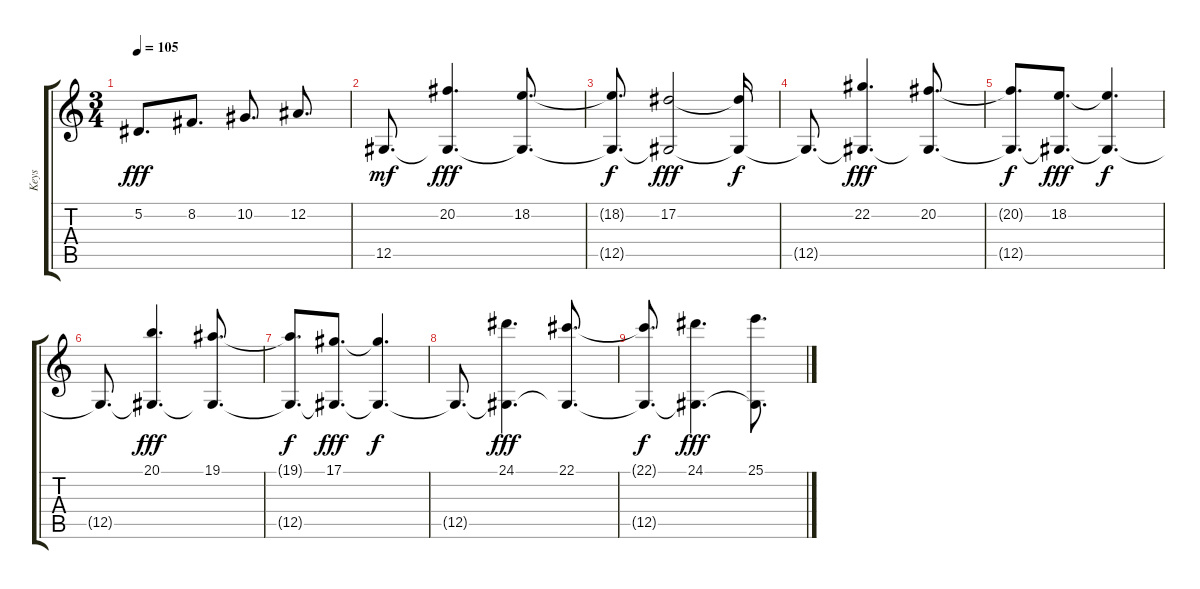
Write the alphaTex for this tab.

\track ("Keys " "Keys ") {instrument choiraahs}
\staff {score tabs}
\tuning (Eb4 Bb3 Gb3 Db3 Ab2 Eb2) {hide}
\ts (3 4)
\tempo 105
\clef g2
\ks c
5.2{t}.8{d dy fff} 8.2.8{d} 10.2.8{d} 12.2.8{d} |
12.5.8{d dy mf} (20.2 12.5{t}).4{d dy fff} (18.2 12.5{t}).8{d} |
(18.2{t} 12.5{t}).8{d dy f} (17.2 12.5{t}).2{dy fff} (17.2{t} 12.5{t}).16{dy f} |
12.5{t}.8{d} (22.2 12.5{t}).4{d dy fff} (20.2 12.5{t}).8{d} |
(20.2{t} 12.5{t}).8{d dy f} (18.2 12.5{t}).8{d dy fff} (18.2{t} 12.5{t}).4{d dy f} |
12.5{t}.8{d} (20.1 12.5{t}).4{d dy fff} (19.1 12.5{t}).8{d} |
(19.1{t} 12.5{t}).8{d dy f} (17.1 12.5{t}).8{d dy fff} (17.1{t} 12.5{t}).4{d dy f} |
12.5{t}.8{d} (24.1 12.5{t}).4{d dy fff} (22.1 12.5{t}).8{d} |
(22.1{t} 12.5{t}).8{d dy f} (24.1 12.5{t}).4{d dy fff} (25.1 12.5{t}).8{d}
